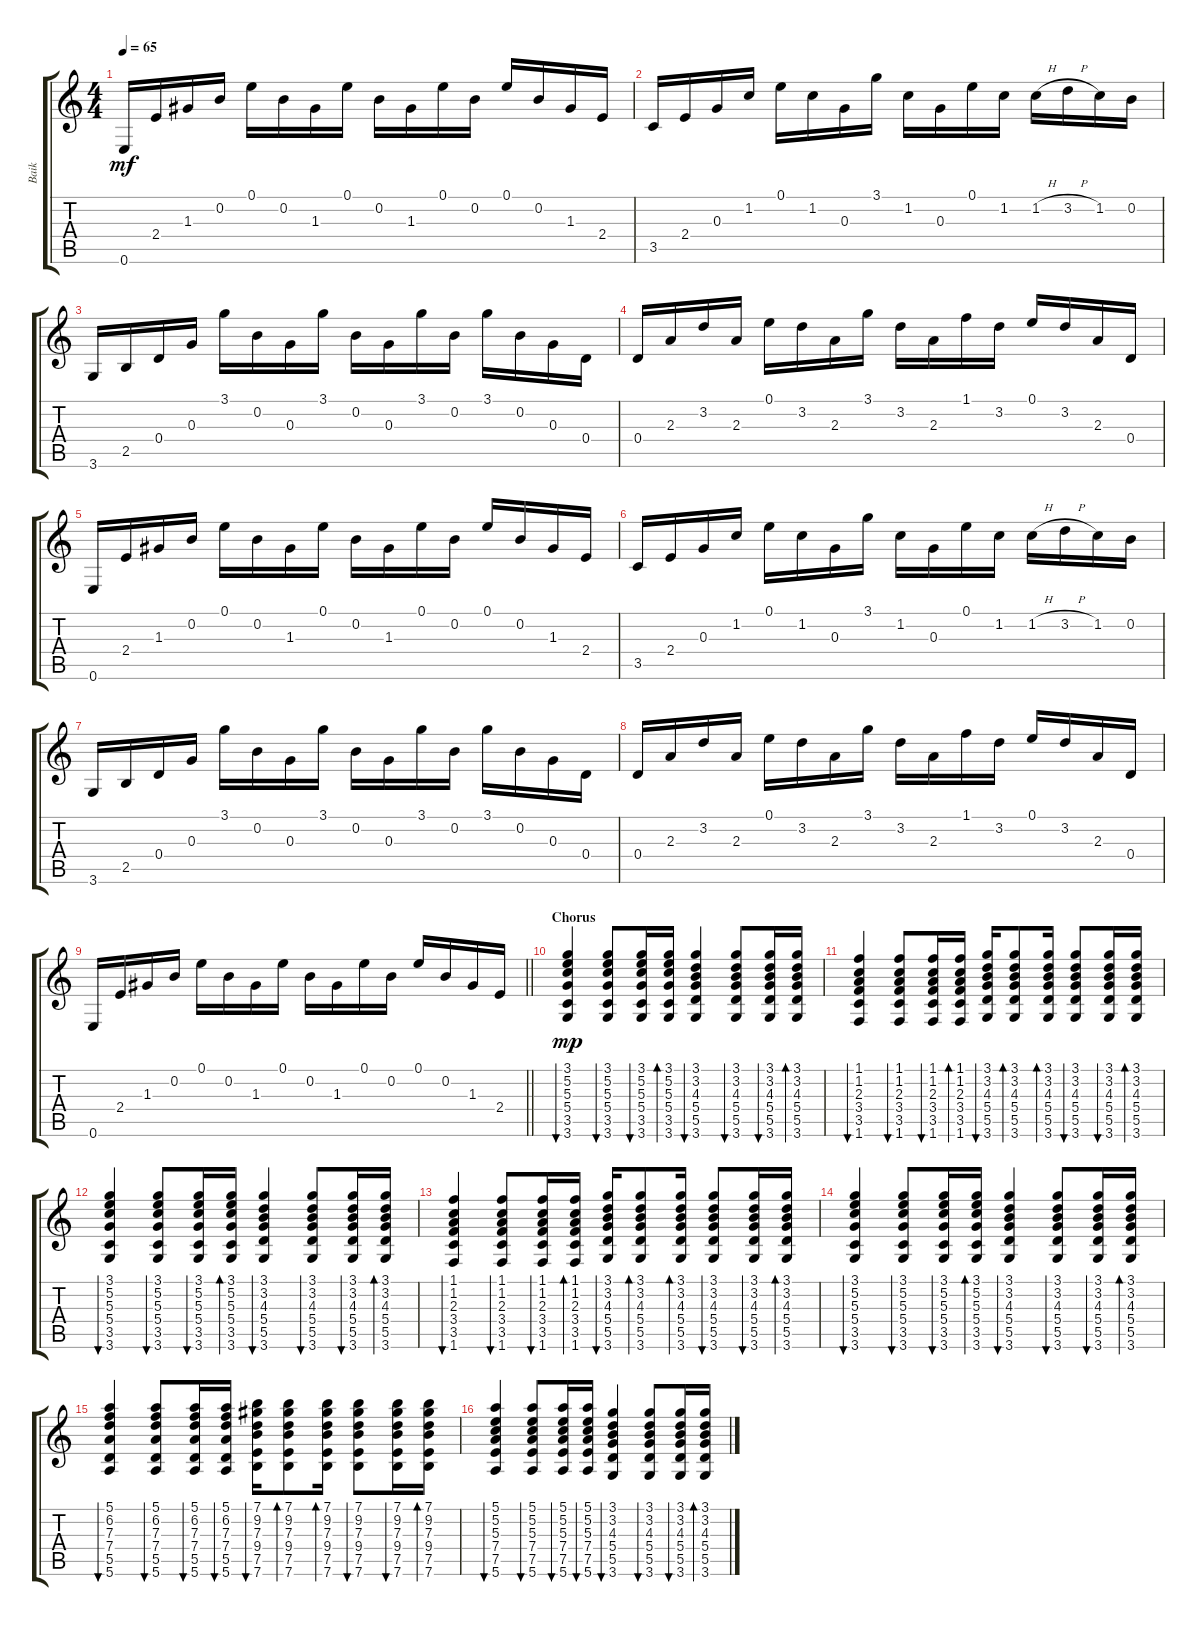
\track ("Baik" "Baik") {instrument distortionguitar}
\staff {score tabs}
\tuning (E4 B3 G3 D3 A2 E2) {hide}
\ts (4 4)
\tempo 65
\clef g2
\ks c
0.6.16{dy mf} 2.4.16 1.3.16 0.2.16 0.1.16 0.2.16 1.3.16 0.1.16 0.2.16 1.3.16 0.1.16 0.2.16 0.1.16 0.2.16 1.3.16 2.4.16 |
3.5.16 2.4.16 0.3.16 1.2.16 0.1.16 1.2.16 0.3.16 3.1.16 1.2.16 0.3.16 0.1.16 1.2.16 1.2{h}.16 3.2{h}.16 1.2.16 0.2.16 |
3.6.16 2.5.16 0.4.16 0.3.16 3.1.16 0.2.16 0.3.16 3.1.16 0.2.16 0.3.16 3.1.16 0.2.16 3.1.16 0.2.16 0.3.16 0.4.16 |
0.4.16 2.3.16 3.2.16 2.3.16 0.1.16 3.2.16 2.3.16 3.1.16 3.2.16 2.3.16 1.1.16 3.2.16 0.1.16 3.2.16 2.3.16 0.4.16 |
0.6.16 2.4.16 1.3.16 0.2.16 0.1.16 0.2.16 1.3.16 0.1.16 0.2.16 1.3.16 0.1.16 0.2.16 0.1.16 0.2.16 1.3.16 2.4.16 |
3.5.16 2.4.16 0.3.16 1.2.16 0.1.16 1.2.16 0.3.16 3.1.16 1.2.16 0.3.16 0.1.16 1.2.16 1.2{h}.16 3.2{h}.16 1.2.16 0.2.16 |
3.6.16 2.5.16 0.4.16 0.3.16 3.1.16 0.2.16 0.3.16 3.1.16 0.2.16 0.3.16 3.1.16 0.2.16 3.1.16 0.2.16 0.3.16 0.4.16 |
0.4.16 2.3.16 3.2.16 2.3.16 0.1.16 3.2.16 2.3.16 3.1.16 3.2.16 2.3.16 1.1.16 3.2.16 0.1.16 3.2.16 2.3.16 0.4.16 |
\barLineRight lightlight
0.6.16 2.4.16 1.3.16 0.2.16 0.1.16 0.2.16 1.3.16 0.1.16 0.2.16 1.3.16 0.1.16 0.2.16 0.1.16 0.2.16 1.3.16 2.4.16 |
\section ("" "Chorus")
(3.1 5.2 5.3 5.4 3.5 3.6).4{bu 30 dy mp} (3.1 5.2 5.3 5.4 3.5 3.6).8{bu 30} (3.1 5.2 5.3 5.4 3.5 3.6).16{bu 30} (3.1 5.2 5.3 5.4 3.5 3.6).16{bd 30} (3.1 3.2 4.3 5.4 5.5 3.6).4{bu 30} (3.1 3.2 4.3 5.4 5.5 3.6).8{bu 30} (3.1 3.2 4.3 5.4 5.5 3.6).16{bu 30} (3.1 3.2 4.3 5.4 5.5 3.6).16{bd 30} |
(1.1 1.2 2.3 3.4 3.5 1.6).4{bu 30} (1.1 1.2 2.3 3.4 3.5 1.6).8{bu 30} (1.1 1.2 2.3 3.4 3.5 1.6).16{bu 30} (1.1 1.2 2.3 3.4 3.5 1.6).16{bd 30} (3.1 3.2 4.3 5.4 5.5 3.6).16{bu 30} (3.1 3.2 4.3 5.4 5.5 3.6).8{bd 30} (3.1 3.2 4.3 5.4 5.5 3.6).16{bd 30} (3.1 3.2 4.3 5.4 5.5 3.6).8{bu 30} (3.1 3.2 4.3 5.4 5.5 3.6).16{bu 30} (3.1 3.2 4.3 5.4 5.5 3.6).16{bd 30} |
(3.1 5.2 5.3 5.4 3.5 3.6).4{bu 30} (3.1 5.2 5.3 5.4 3.5 3.6).8{bu 30} (3.1 5.2 5.3 5.4 3.5 3.6).16{bu 30} (3.1 5.2 5.3 5.4 3.5 3.6).16{bd 30} (3.1 3.2 4.3 5.4 5.5 3.6).4{bu 30} (3.1 3.2 4.3 5.4 5.5 3.6).8{bu 30} (3.1 3.2 4.3 5.4 5.5 3.6).16{bu 30} (3.1 3.2 4.3 5.4 5.5 3.6).16{bd 30} |
(1.1 1.2 2.3 3.4 3.5 1.6).4{bu 30} (1.1 1.2 2.3 3.4 3.5 1.6).8{bu 30} (1.1 1.2 2.3 3.4 3.5 1.6).16{bu 30} (1.1 1.2 2.3 3.4 3.5 1.6).16{bd 30} (3.1 3.2 4.3 5.4 5.5 3.6).16{bu 30} (3.1 3.2 4.3 5.4 5.5 3.6).8{bd 30} (3.1 3.2 4.3 5.4 5.5 3.6).16{bd 30} (3.1 3.2 4.3 5.4 5.5 3.6).8{bu 30} (3.1 3.2 4.3 5.4 5.5 3.6).16{bu 30} (3.1 3.2 4.3 5.4 5.5 3.6).16{bd 30} |
(3.1 5.2 5.3 5.4 3.5 3.6).4{bu 30} (3.1 5.2 5.3 5.4 3.5 3.6).8{bu 30} (3.1 5.2 5.3 5.4 3.5 3.6).16{bu 30} (3.1 5.2 5.3 5.4 3.5 3.6).16{bd 30} (3.1 3.2 4.3 5.4 5.5 3.6).4{bu 30} (3.1 3.2 4.3 5.4 5.5 3.6).8{bu 30} (3.1 3.2 4.3 5.4 5.5 3.6).16{bu 30} (3.1 3.2 4.3 5.4 5.5 3.6).16{bd 30} |
(5.1 6.2 7.3 7.4 5.5 5.6).4{bu 30} (5.1 6.2 7.3 7.4 5.5 5.6).8{bu 30} (5.1 6.2 7.3 7.4 5.5 5.6).16{bu 30} (5.1 6.2 7.3 7.4 5.5 5.6).16{bu 30} (7.1 9.2 7.3 9.4 7.5 7.6).16{bu 30} (7.1 9.2 7.3 9.4 7.5 7.6).8{bd 30} (7.1 9.2 7.3 9.4 7.5 7.6).16{bd 30} (7.1 9.2 7.3 9.4 7.5 7.6).8{bu 30} (7.1 9.2 7.3 9.4 7.5 7.6).16{bu 30} (7.1 9.2 7.3 9.4 7.5 7.6).16{bd 30} |
(5.1 5.2 5.3 7.4 7.5 5.6).4{bu 30} (5.1 5.2 5.3 7.4 7.5 5.6).8{bu 30} (5.1 5.2 5.3 7.4 7.5 5.6).16{bu 30} (5.1 5.2 5.3 7.4 7.5 5.6).16{bu 30} (3.1 3.2 4.3 5.4 5.5 3.6).4{bu 30} (3.1 3.2 4.3 5.4 5.5 3.6).8{bu 30} (3.1 3.2 4.3 5.4 5.5 3.6).16{bu 30} (3.1 3.2 4.3 5.4 5.5 3.6).16{bd 30}
